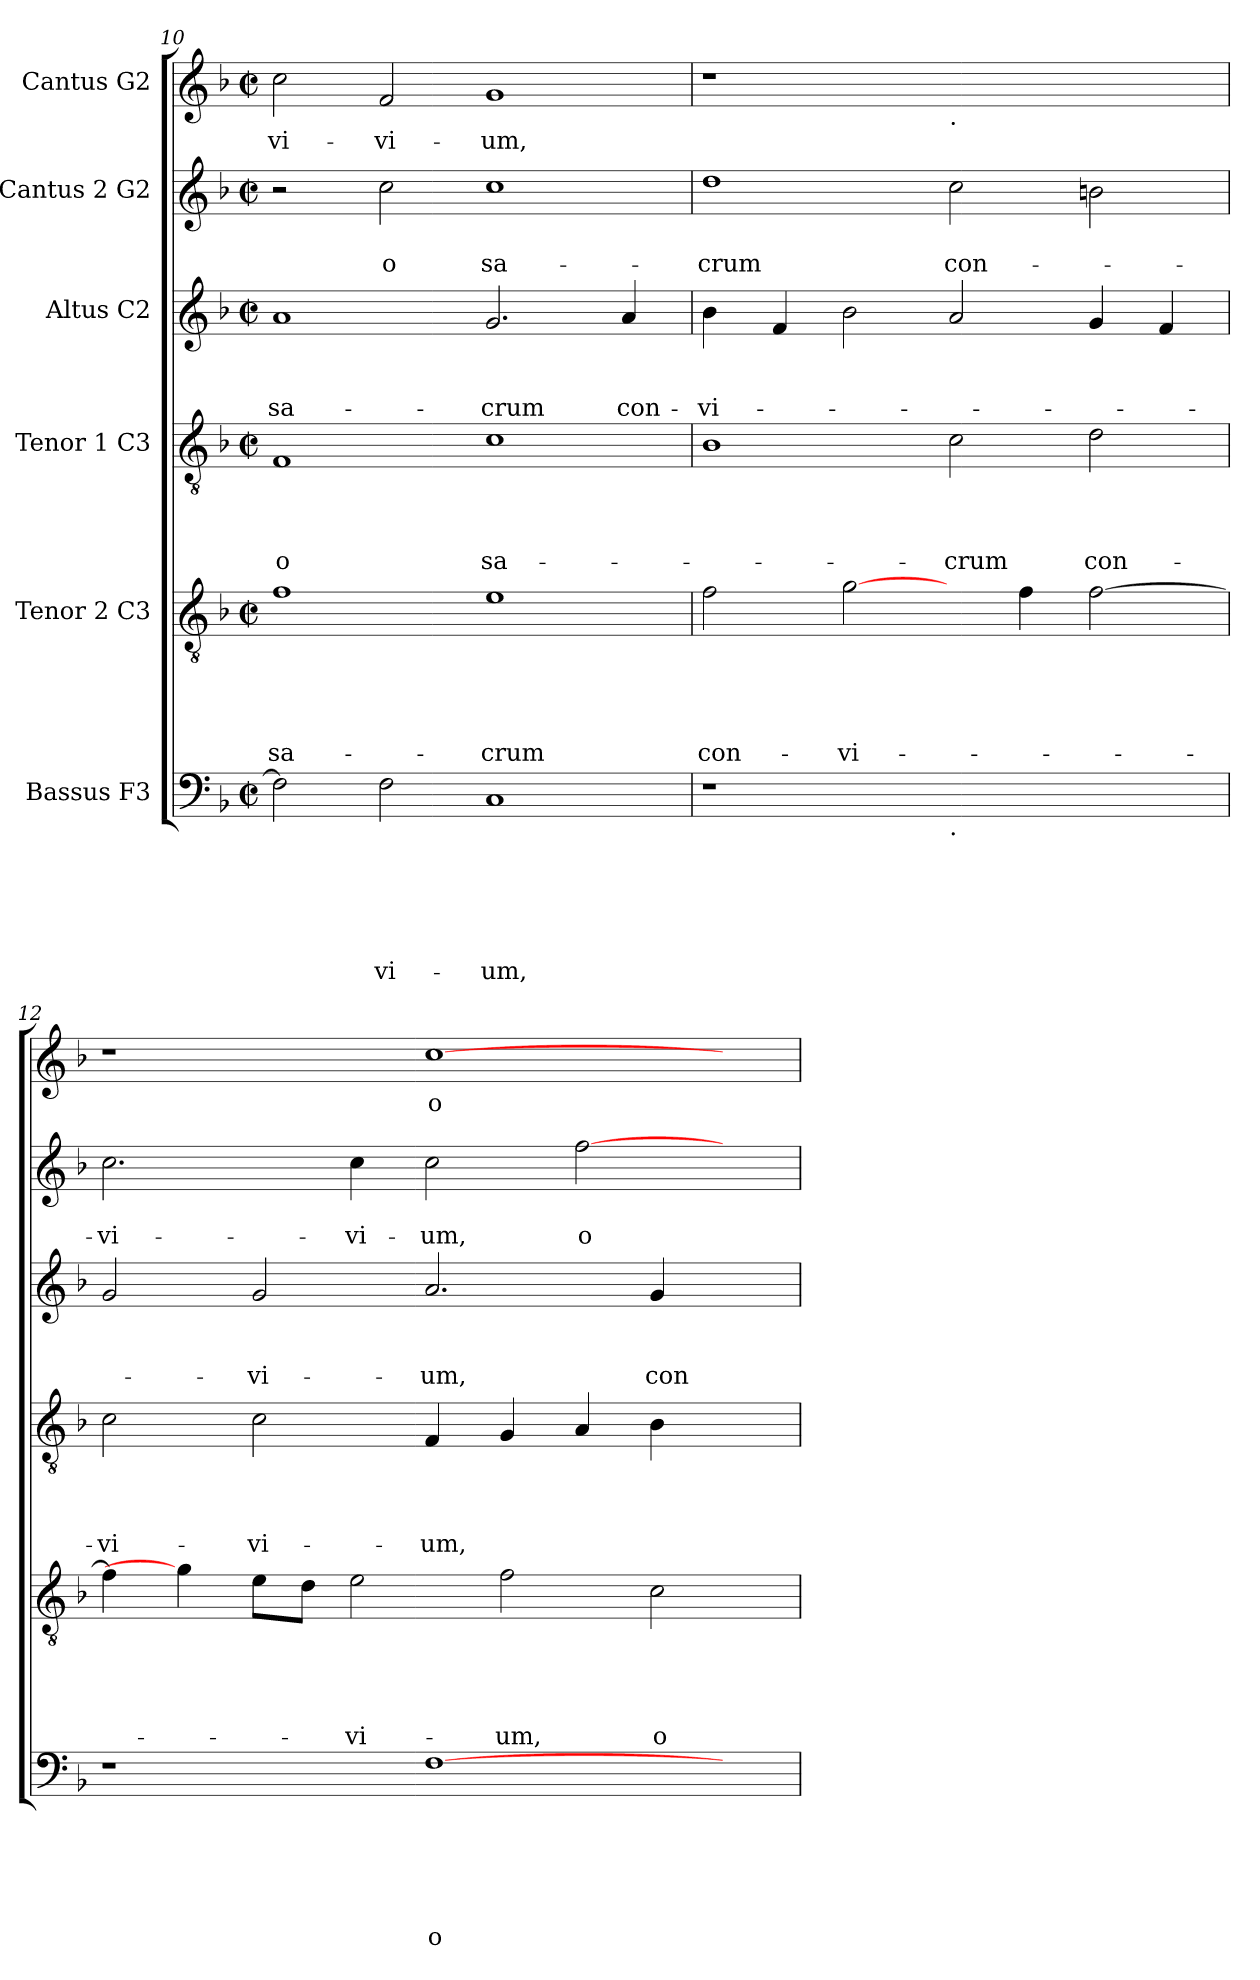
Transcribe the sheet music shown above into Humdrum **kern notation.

**kern	**text	**text	**text	**text	**text	**text	**kern	**text	**text	**text	**text	**text	**kern	**text	**text	**text	**text	**kern	**text	**text	**text	**kern	**text	**text	**kern	**text
*part6	*part6	*part6	*part6	*part6	*part6	*part6	*part5	*part5	*part5	*part5	*part5	*part5	*part4	*part4	*part4	*part4	*part4	*part3	*part3	*part3	*part3	*part2	*part2	*part2	*part1	*part1
*staff6	*staff6	*staff6	*staff6	*staff6	*staff6	*staff6	*staff5	*staff5	*staff5	*staff5	*staff5	*staff5	*staff4	*staff4	*staff4	*staff4	*staff4	*staff3	*staff3	*staff3	*staff3	*staff2	*staff2	*staff2	*staff1	*staff1
*I"Bassus F3	*	*	*	*	*	*	*I"Tenor 2 C3	*	*	*	*	*	*I"Tenor 1 C3	*	*	*	*	*I"Altus C2	*	*	*	*I"Cantus 2 G2	*	*	*I"Cantus G2	*
*clefF4	*	*	*	*	*	*	*clefGv2	*	*	*	*	*	*clefGv2	*	*	*	*	*clefG2	*	*	*	*clefG2	*	*	*clefG2	*
*k[b-]	*	*	*	*	*	*	*k[b-]	*	*	*	*	*	*k[b-]	*	*	*	*	*k[b-]	*	*	*	*k[b-]	*	*	*k[b-]	*
*F:	*	*	*	*	*	*	*F:	*	*	*	*	*	*F:	*	*	*	*	*F:	*	*	*	*F:	*	*	*F:	*
*M2/2	*	*	*	*	*	*	*M2/2	*	*	*	*	*	*M2/2	*	*	*	*	*M2/2	*	*	*	*M2/2	*	*	*M2/2	*
*met(c|)	*	*	*	*	*	*	*met(c|)	*	*	*	*	*	*met(c|)	*	*	*	*	*met(c|)	*	*	*	*met(c|)	*	*	*met(c|)	*
=10	=10	=10	=10	=10	=10	=10	=10	=10	=10	=10	=10	=10	=10	=10	=10	=10	=10	=10	=10	=10	=10	=10	=10	=10	=10	=10
!	!	!	!	!	!	!	!	!	!	!	!	!LO:LY:b	!	!	!	!	!LO:LY:b:rj	!	!	!	!LO:LY:b	!	!	!	!	!LO:LY:b
2F\]	.	.	.	.	.	.	1f	.	.	.	.	sa-	1F	.	.	.	o	1a	.	.	sa-	2r	.	.	2cc\	-vi-
!	!	!	!	!	!	!LO:LY:b	!	!	!	!	!	!	!	!	!	!	!	!	!	!	!	!	!	!LO:LY:b	!	!LO:LY:b
2F\	.	.	.	.	.	-vi-	.	.	.	.	.	.	.	.	.	.	.	.	.	.	.	2cc\	.	o	2f/	-vi-
!	!	!	!	!	!	!LO:LY:b	!	!	!	!	!	!LO:LY:b	!	!	!	!	!LO:LY:b	!	!	!	!LO:LY:b	!	!	!LO:LY:b	!	!LO:LY:b
1C	.	.	.	.	.	-um,	1e	.	.	.	.	-crum	1c	.	.	.	sa-	2.g/	.	.	-crum	1cc	.	sa-	1g	-um,
!	!	!	!	!	!	!	!	!	!	!	!	!	!	!	!	!	!	!	!	!	!LO:LY:b	!	!	!	!	!
.	.	.	.	.	.	.	.	.	.	.	.	.	.	.	.	.	.	4a/	.	.	con-	.	.	.	.	.
!!LO:PB:g=z
=11	=11	=11	=11	=11	=11	=11	=11	=11	=11	=11	=11	=11	=11	=11	=11	=11	=11	=11	=11	=11	=11	=11	=11	=11	=11	=11
!	!	!	!	!	!	!	!	!	!	!	!	!LO:LY:b	!	!	!	!	!	!	!	!	!LO:LY:b	!	!	!LO:LY:b	!	!
1r	.	.	.	.	.	.	2f\	.	.	.	.	con-	1B-	.	.	.	.	4b-\	.	.	-vi-	1dd	.	-crum	1r	.
.	.	.	.	.	.	.	.	.	.	.	.	.	.	.	.	.	.	4f/	.	.	.	.	.	.	.	.
!	!	!	!	!	!	!	!	!	!	!	!	!LO:LY:b	!	!	!	!	!	!	!	!	!	!	!	!	!	!
.	.	.	.	.	.	.	[2g\	.	.	.	.	-vi-	.	.	.	.	.	2b-\	.	.	.	.	.	.	.	.
!	!	!	!	!	!	!	!	!	!	!	!	!	!	!	!	!	!	!	!	!	!	!	!	!	!LO:TX:b:t=.	!
!LO:TX:b:t=.	!	!	!	!	!	!	!	!	!	!	!	!	!	!	!	!	!	!	!	!	!	!	!	!	!	!
!	!	!	!	!	!	!	!	!	!	!	!	!	!	!	!	!	!LO:LY:b	!	!	!	!	!	!	!LO:LY:b	!	!
1ryy	.	.	.	.	.	.	4ryy	.	.	.	.	.	2c\	.	.	.	-crum	2a/	.	.	.	2cc\	.	con-	1ryy	.
.	.	.	.	.	.	.	4f\	.	.	.	.	.	.	.	.	.	.	.	.	.	.	.	.	.	.	.
!	!	!	!	!	!	!	!	!	!	!	!	!	!	!	!	!	!LO:LY:b	!	!	!	!	!	!	!	!	!
.	.	.	.	.	.	.	[>2f\	.	.	.	.	.	2d\	.	.	.	con-	4g/	.	.	.	2bn\	.	.	.	.
.	.	.	.	.	.	.	.	.	.	.	.	.	.	.	.	.	.	4f/	.	.	.	.	.	.	.	.
=12	=12	=12	=12	=12	=12	=12	=12	=12	=12	=12	=12	=12	=12	=12	=12	=12	=12	=12	=12	=12	=12	=12	=12	=12	=12	=12
!	!	!	!	!	!	!	!	!	!	!	!	!	!	!	!	!	!LO:LY:b	!	!	!	!	!	!	!LO:LY:b	!	!
1r	.	.	.	.	.	.	4f\]	.	.	.	.	.	2c\	.	.	.	-vi-	2g/	.	.	.	2.cc\	.	-vi-	1r	.
.	.	.	.	.	.	.	4g\]	.	.	.	.	.	.	.	.	.	.	.	.	.	.	.	.	.	.	.
!	!	!	!	!	!	!	!	!	!	!	!	!	!	!	!	!	!LO:LY:b	!	!	!	!LO:LY:b	!	!	!	!	!
.	.	.	.	.	.	.	8e\L	.	.	.	.	.	2c\	.	.	.	-vi-	2g/	.	.	-vi-	.	.	.	.	.
.	.	.	.	.	.	.	8d\J	.	.	.	.	.	.	.	.	.	.	.	.	.	.	.	.	.	.	.
!	!	!	!	!	!	!	!	!	!	!	!	!LO:LY:b	!	!	!	!	!	!	!	!	!	!	!	!LO:LY:b	!	!
.	.	.	.	.	.	.	2e\	.	.	.	.	-vi-	.	.	.	.	.	.	.	.	.	4cc\	.	-vi-	.	.
!	!	!	!	!	!	!LO:LY:b:rj	!	!	!	!	!	!	!	!	!	!	!LO:LY:b	!	!	!	!LO:LY:b	!	!	!LO:LY:b:rj	!	!LO:LY:b:rj
[>1F	.	.	.	.	.	o	.	.	.	.	.	.	4F/	.	.	.	-um,	2.a/	.	.	-um,	2cc\	.	-um,	[>1cc	o
!	!	!	!	!	!	!	!	!	!	!	!	!LO:LY:b	!	!	!	!	!	!	!	!	!	!	!	!	!	!
.	.	.	.	.	.	.	2f\	.	.	.	.	-um,	4G/	.	.	.	.	.	.	.	.	.	.	.	.	.
!	!	!	!	!	!	!	!	!	!	!	!	!	!	!	!	!	!	!	!	!	!	!	!	!LO:LY:b	!	!
.	.	.	.	.	.	.	.	.	.	.	.	.	4A/	.	.	.	.	.	.	.	.	[>2ff\	.	o	.	.
!	!	!	!	!	!	!	!	!	!	!	!	!LO:LY:b	!	!	!	!	!	!	!	!	!LO:LY:b	!	!	!	!	!
.	.	.	.	.	.	.	2c\	.	.	.	.	o	4B-\	.	.	.	.	4g/	.	.	con-	.	.	.	.	.
4ryy	.	.	.	.	.	.	.	.	.	.	.	.	4ryy	.	.	.	.	4ryy	.	.	.	4ryy	.	.	4ryy	.
=	=	=	=	=	=	=	=	=	=	=	=	=	=	=	=	=	=	=	=	=	=	=	=	=	=	=
*-	*-	*-	*-	*-	*-	*-	*-	*-	*-	*-	*-	*-	*-	*-	*-	*-	*-	*-	*-	*-	*-	*-	*-	*-	*-	*-
